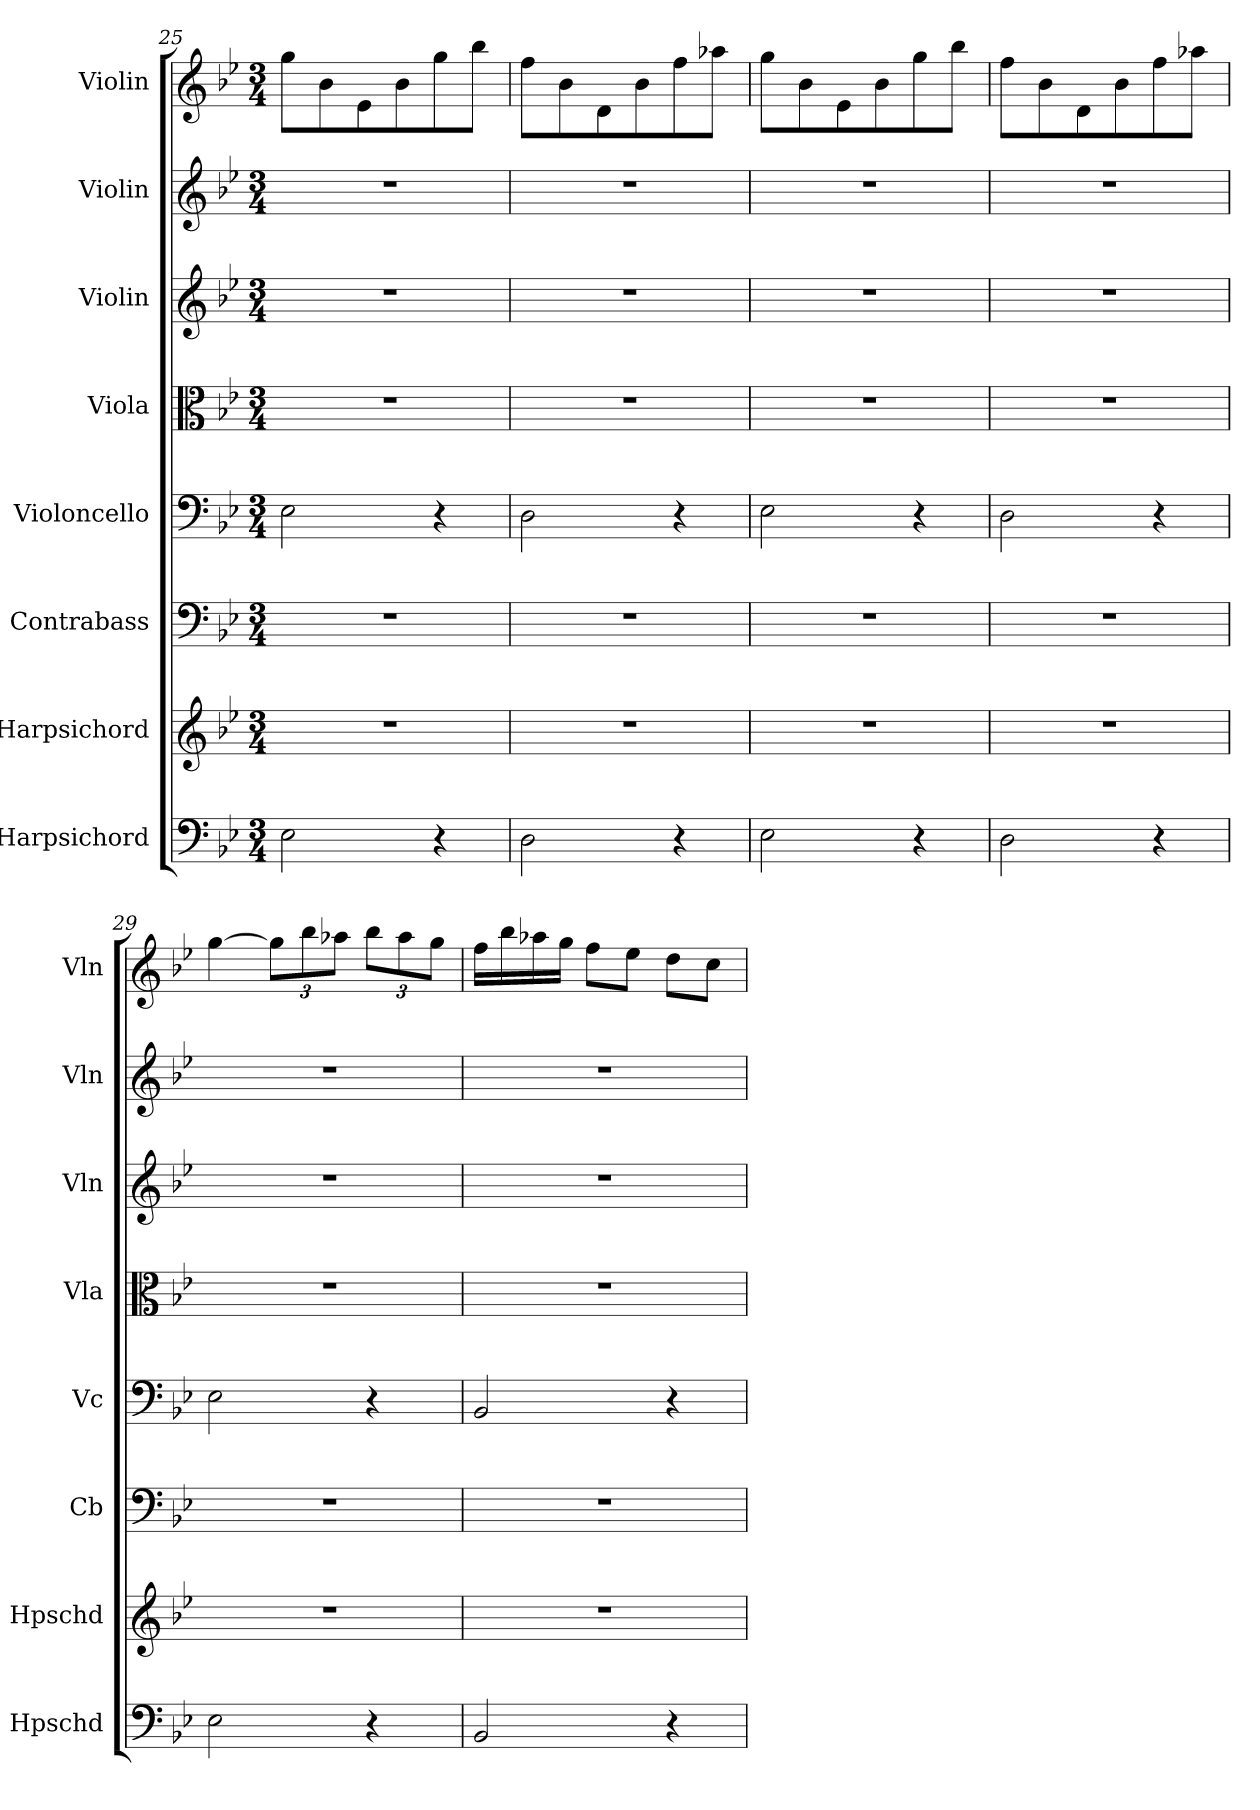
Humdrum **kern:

**kern	**kern	**kern	**kern	**kern	**kern	**kern	**kern
*part8	*part7	*part6	*part5	*part4	*part3	*part2	*part1
*staff8	*staff7	*staff6	*staff5	*staff4	*staff3	*staff2	*staff1
*I"Harpsichord	*I"Harpsichord	*I"Contrabass	*I"Violoncello	*I"Viola	*I"Violin	*I"Violin	*I"Violin
*I'Hpschd	*I'Hpschd	*I'Cb	*I'Vc	*I'Vla	*I'Vln	*I'Vln	*I'Vln
*clefF4	*clefG2	*clefF4	*clefF4	*clefC3	*clefG2	*clefG2	*clefG2
*k[b-e-]	*k[b-e-]	*k[b-e-]	*k[b-e-]	*k[b-e-]	*k[b-e-]	*k[b-e-]	*k[b-e-]
*M3/4	*M3/4	*M3/4	*M3/4	*M3/4	*M3/4	*M3/4	*M3/4
=25	=25	=25	=25	=25	=25	=25	=25
2E-\	2.r	2.r	2E-\	2.r	2.r	2.r	8gg\L
.	.	.	.	.	.	.	8b-\
.	.	.	.	.	.	.	8e-\
.	.	.	.	.	.	.	8b-\
4r	.	.	4r	.	.	.	8gg\
.	.	.	.	.	.	.	8bb-\J
=26	=26	=26	=26	=26	=26	=26	=26
2D\	2.r	2.r	2D\	2.r	2.r	2.r	8ff\L
.	.	.	.	.	.	.	8b-\
.	.	.	.	.	.	.	8d\
.	.	.	.	.	.	.	8b-\
4r	.	.	4r	.	.	.	8ff\
.	.	.	.	.	.	.	8aa-X\J
=27	=27	=27	=27	=27	=27	=27	=27
2E-\	2.r	2.r	2E-\	2.r	2.r	2.r	8gg\L
.	.	.	.	.	.	.	8b-\
.	.	.	.	.	.	.	8e-\
.	.	.	.	.	.	.	8b-\
4r	.	.	4r	.	.	.	8gg\
.	.	.	.	.	.	.	8bb-\J
=28	=28	=28	=28	=28	=28	=28	=28
2D\	2.r	2.r	2D\	2.r	2.r	2.r	8ff\L
.	.	.	.	.	.	.	8b-\
.	.	.	.	.	.	.	8d\
.	.	.	.	.	.	.	8b-\
4r	.	.	4r	.	.	.	8ff\
.	.	.	.	.	.	.	8aa-X\J
=29	=29	=29	=29	=29	=29	=29	=29
2E-\	2.r	2.r	2E-\	2.r	2.r	2.r	[4gg\
.	.	.	.	.	.	.	12gg\L]
.	.	.	.	.	.	.	12bb-\
.	.	.	.	.	.	.	12aa-X\J
4r	.	.	4r	.	.	.	12bb-\L
.	.	.	.	.	.	.	12aa-\
.	.	.	.	.	.	.	12gg\J
=30	=30	=30	=30	=30	=30	=30	=30
2BB-/	2.r	2.r	2BB-/	2.r	2.r	2.r	16ff\LL
.	.	.	.	.	.	.	16bb-\
.	.	.	.	.	.	.	16aa-X\
.	.	.	.	.	.	.	16gg\JJ
.	.	.	.	.	.	.	8ff\L
.	.	.	.	.	.	.	8ee-\J
4r	.	.	4r	.	.	.	8dd\L
.	.	.	.	.	.	.	8cc\J
=	=	=	=	=	=	=	=
*-	*-	*-	*-	*-	*-	*-	*-
